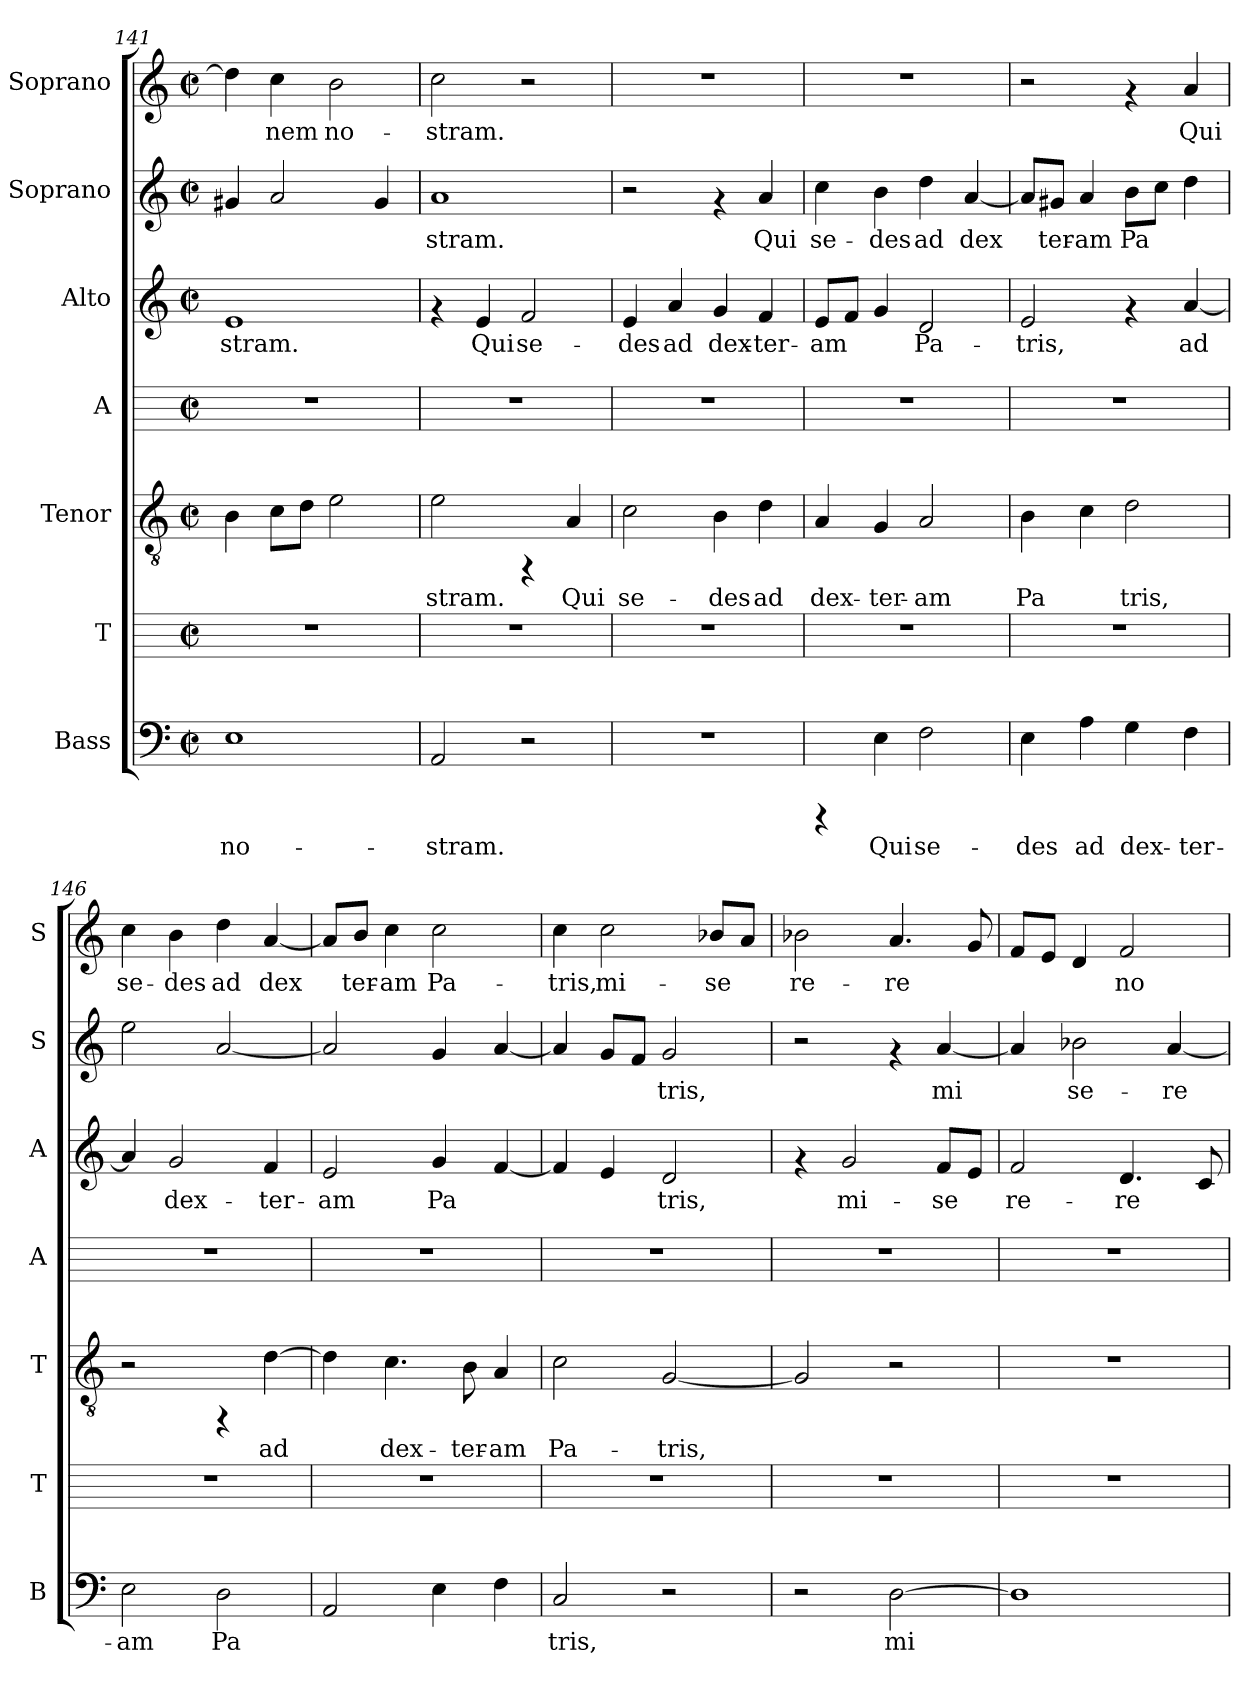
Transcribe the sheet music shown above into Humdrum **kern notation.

**kern	**text	**kern	**kern	**text	**kern	**kern	**text	**kern	**text	**kern	**text
*part7	*part7	*part6	*part5	*part5	*part4	*part3	*part3	*part2	*part2	*part1	*part1
*staff7	*staff7	*staff6	*staff5	*staff5	*staff4	*staff3	*staff3	*staff2	*staff2	*staff1	*staff1
*I"Bass	*	*I"T	*I"Tenor	*	*I"A	*I"Alto	*	*I"Soprano	*	*I"Soprano	*
*I'B	*	*I'T	*I'T	*	*I'A	*I'A	*	*I'S	*	*I'S	*
!!LO:PB:g=z
*clefF4	*	*	*clefGv2	*	*	*clefG2	*	*clefG2	*	*clefG2	*
*k[]	*	*k[]	*k[]	*	*k[]	*k[]	*	*k[]	*	*k[]	*
*C:	*	*C:	*C:	*	*C:	*C:	*	*C:	*	*C:	*
*M2/2	*	*M2/2	*M2/2	*	*M2/2	*M2/2	*	*M2/2	*	*M2/2	*
*met(c|)	*	*met(c|)	*met(c|)	*	*met(c|)	*met(c|)	*	*met(c|)	*	*met(c|)	*
=141	=141	=141	=141	=141	=141	=141	=141	=141	=141	=141	=141
!	!LO:LY:b:cj	!	!	!LO:LY:b:cj	!	!	!LO:LY:b:cj	!	!LO:LY:b:cj	!	!LO:LY:b:cj
1E	no-	1r	4B\	--	1r	1e	-stram.	4g#X/	--	4dd\]	--
!	!	!	!	!LO:LY:b:cj	!	!	!	!	!LO:LY:b:cj	!	!LO:LY:b:cj
.	.	.	8c\L	--	.	.	.	2a/	--	4cc\	-nem
!	!	!	!	!LO:LY:b:cj	!	!	!	!	!	!	!
.	.	.	8d\J	--	.	.	.	.	.	.	.
!	!	!	!	!LO:LY:b:cj	!	!	!	!	!	!	!LO:LY:b:cj
.	.	.	2e\	--	.	.	.	.	.	2b\	no-
!	!	!	!	!	!	!	!	!	!LO:LY:b:cj	!	!
.	.	.	.	.	.	.	.	4g#/	--	.	.
=142	=142	=142	=142	=142	=142	=142	=142	=142	=142	=142	=142
!	!LO:LY:b:cj	!	!	!LO:LY:b:cj	!	!	!	!	!LO:LY:b:cj	!	!LO:LY:b:cj
2AA/	-stram.	1r	2e\	-stram.	1r	4rf	.	1a	-stram.	2cc\	-stram.
!	!	!	!	!	!	!	!LO:LY:b:cj	!	!	!	!
.	.	.	.	.	.	4e/	Qui	.	.	.	.
!	!	!	!	!	!	!	!LO:LY:b:cj	!	!	!	!
2r	.	.	4rFF	.	.	2f/	se-	.	.	2r	.
!	!	!	!	!LO:LY:b:cj	!	!	!	!	!	!	!
.	.	.	4A/	Qui	.	.	.	.	.	.	.
=143	=143	=143	=143	=143	=143	=143	=143	=143	=143	=143	=143
!	!	!	!	!LO:LY:b:cj	!	!	!LO:LY:b:cj	!	!	!	!
1r	.	1r	2c\	se-	1r	4e/	-des	2r	.	1r	.
!	!	!	!	!	!	!	!LO:LY:b:cj	!	!	!	!
.	.	.	.	.	.	4a/	ad	.	.	.	.
!	!	!	!	!LO:LY:b:cj	!	!	!LO:LY:b:cj	!	!	!	!
.	.	.	4B\	-des	.	4g/	dex-	4rf	.	.	.
!	!	!	!	!LO:LY:b:cj	!	!	!LO:LY:b:cj	!	!LO:LY:b:cj	!	!
.	.	.	4d\	ad	.	4f/	-ter-	4a/	Qui	.	.
=144	=144	=144	=144	=144	=144	=144	=144	=144	=144	=144	=144
!	!	!	!	!LO:LY:b:cj	!	!	!LO:LY:b:cj	!	!LO:LY:b:cj	!	!
4rCCC	.	1r	4A/	dex-	1r	8e/L	-am	4cc\	se-	1r	.
!	!	!	!	!	!	!	!LO:LY:b:cj	!	!	!	!
.	.	.	.	.	.	8f/J	.	.	.	.	.
!	!LO:LY:b:cj	!	!	!LO:LY:b:cj	!	!	!LO:LY:b:cj	!	!LO:LY:b:cj	!	!
4E\	Qui	.	4G/	-ter-	.	4g/	.	4b\	-des	.	.
!	!LO:LY:b:cj	!	!	!LO:LY:b:cj	!	!	!LO:LY:b:cj	!	!LO:LY:b:cj	!	!
2F\	se-	.	2A/	-am	.	2d/	Pa-	4dd\	ad	.	.
!	!	!	!	!	!	!	!	!	!LO:LY:b:cj	!	!
.	.	.	.	.	.	.	.	[<4a/	dex-	.	.
=145	=145	=145	=145	=145	=145	=145	=145	=145	=145	=145	=145
!	!LO:LY:b:cj	!	!	!LO:LY:b:cj	!	!	!LO:LY:b:cj	!	!LO:LY:b:cj	!	!
4E\	-des	1r	4B\	Pa-	1r	2e/	-tris,	8a/L]	--	2r	.
!	!	!	!	!	!	!	!	!	!LO:LY:b:cj	!	!
.	.	.	.	.	.	.	.	8g#X/J	-ter-	.	.
!	!LO:LY:b:cj	!	!	!LO:LY:b:cj	!	!	!	!	!LO:LY:b:cj	!	!
4A\	ad	.	4c\	--	.	.	.	4a/	-am	.	.
!	!LO:LY:b:cj	!	!	!LO:LY:b:cj	!	!	!	!	!LO:LY:b:cj	!	!
4G\	dex-	.	2d\	-tris,	.	4rf	.	8b\L	Pa-	4rf	.
!	!	!	!	!	!	!	!	!	!LO:LY:b:cj	!	!
.	.	.	.	.	.	.	.	8cc\J	--	.	.
!	!LO:LY:b:cj	!	!	!	!	!	!LO:LY:b:cj	!	!LO:LY:b:cj	!	!LO:LY:b:cj
4F\	-ter-	.	.	.	.	[<4a/	ad	4dd\	--	4a/	Qui
=146	=146	=146	=146	=146	=146	=146	=146	=146	=146	=146	=146
!	!LO:LY:b:cj	!	!	!	!	!	!LO:LY:b:cj	!	!LO:LY:b:cj	!	!LO:LY:b:cj
2E\	-am	1r	2r	.	1r	4a/]	.	2ee\	--	4cc\	se-
!	!	!	!	!	!	!	!LO:LY:b:cj	!	!	!	!LO:LY:b:cj
.	.	.	.	.	.	2g/	dex-	.	.	4b\	-des
!	!LO:LY:b:cj	!	!	!	!	!	!	!	!LO:LY:b:cj	!	!LO:LY:b:cj
2D\	Pa-	.	4rFF	.	.	.	.	[<2a/	--	4dd\	ad
!	!	!	!	!LO:LY:b:cj	!	!	!LO:LY:b:cj	!	!	!	!LO:LY:b:cj
.	.	.	[<4d\	ad	.	4f/	-ter-	.	.	[<4a/	dex-
!!LO:LB:g=z
=147	=147	=147	=147	=147	=147	=147	=147	=147	=147	=147	=147
!	!LO:LY:b:cj	!	!	!LO:LY:b:cj	!	!	!LO:LY:b:cj	!	!LO:LY:b:cj	!	!LO:LY:b:cj
2AA/	--	1r	4d\]	.	1r	2e/	-am	2a/]	--	8a/L]	--
!	!	!	!	!	!	!	!	!	!	!	!LO:LY:b:cj
.	.	.	.	.	.	.	.	.	.	8b/J	-ter-
!	!	!	!	!LO:LY:b:cj	!	!	!	!	!	!	!LO:LY:b:cj
.	.	.	4.c\	dex-	.	.	.	.	.	4cc\	-am
!	!LO:LY:b:cj	!	!	!	!	!	!LO:LY:b:cj	!	!LO:LY:b:cj	!	!LO:LY:b:cj
4E\	--	.	.	.	.	4g/	Pa-	4g/	--	2cc\	Pa-
!	!	!	!	!LO:LY:b:cj	!	!	!	!	!	!	!
.	.	.	8B\	-ter-	.	.	.	.	.	.	.
!	!LO:LY:b:cj	!	!	!LO:LY:b:cj	!	!	!LO:LY:b:cj	!	!LO:LY:b:cj	!	!
4F\	--	.	4A/	-am	.	[<4f/	--	[<4a/	--	.	.
=148	=148	=148	=148	=148	=148	=148	=148	=148	=148	=148	=148
!	!LO:LY:b:cj	!	!	!LO:LY:b:cj	!	!	!LO:LY:b:cj	!	!LO:LY:b:cj	!	!LO:LY:b:cj
2C/	-tris,	1r	2c\	Pa-	1r	4f/]	--	4a/]	--	4cc\	-tris,
!	!	!	!	!	!	!	!LO:LY:b:cj	!	!LO:LY:b:cj	!	!LO:LY:b:cj
.	.	.	.	.	.	4e/	--	8g/L	--	2cc\	mi-
!	!	!	!	!	!	!	!	!	!LO:LY:b:cj	!	!
.	.	.	.	.	.	.	.	8f/J	--	.	.
!	!	!	!	!LO:LY:b:cj	!	!	!LO:LY:b:cj	!	!LO:LY:b:cj	!	!
2r	.	.	[<2G/	-tris,	.	2d/	-tris,	2g/	-tris,	.	.
!	!	!	!	!	!	!	!	!	!	!	!LO:LY:b:cj
.	.	.	.	.	.	.	.	.	.	8b-X/L	-se-
!	!	!	!	!	!	!	!	!	!	!	!LO:LY:b:cj
.	.	.	.	.	.	.	.	.	.	8a/J	--
=149	=149	=149	=149	=149	=149	=149	=149	=149	=149	=149	=149
!	!	!	!	!LO:LY:b:cj	!	!	!	!	!	!	!LO:LY:b:cj
2r	.	1r	2G/]	.	1r	4rf	.	2r	.	2b-X\	-re-
!	!	!	!	!	!	!	!LO:LY:b:cj	!	!	!	!
.	.	.	.	.	.	2g/	mi-	.	.	.	.
!	!LO:LY:b:cj	!	!	!	!	!	!	!	!	!	!LO:LY:b:cj
[>2D\	mi-	.	2r	.	.	.	.	4rf	.	4.a/	-re
!	!	!	!	!	!	!	!LO:LY:b:cj	!	!LO:LY:b:cj	!	!
.	.	.	.	.	.	8f/L	-se-	[<4a/	mi-	.	.
!	!	!	!	!	!	!	!LO:LY:b:cj	!	!	!	!LO:LY:b:cj
.	.	.	.	.	.	8e/J	--	.	.	8g/	.
=150	=150	=150	=150	=150	=150	=150	=150	=150	=150	=150	=150
!	!LO:LY:b:cj	!	!	!	!	!	!LO:LY:b:cj	!	!LO:LY:b:cj	!	!LO:LY:b:cj
1D]	--	1r	1r	.	1r	2f/	-re-	4a/]	--	8f/L	.
!	!	!	!	!	!	!	!	!	!	!	!LO:LY:b:cj
.	.	.	.	.	.	.	.	.	.	8e/J	.
!	!	!	!	!	!	!	!	!	!LO:LY:b:cj	!	!LO:LY:b:cj
.	.	.	.	.	.	.	.	2b-X\	-se-	4d/	.
!	!	!	!	!	!	!	!LO:LY:b:cj	!	!	!	!LO:LY:b:cj
.	.	.	.	.	.	4.d/	-re	.	.	2f/	no-
!	!	!	!	!	!	!	!	!	!LO:LY:b:cj	!	!
.	.	.	.	.	.	.	.	[<4a/	-re-	.	.
!	!	!	!	!	!	!	!LO:LY:b:cj	!	!	!	!
.	.	.	.	.	.	8c/	.	.	.	.	.
=	=	=	=	=	=	=	=	=	=	=	=
*-	*-	*-	*-	*-	*-	*-	*-	*-	*-	*-	*-
